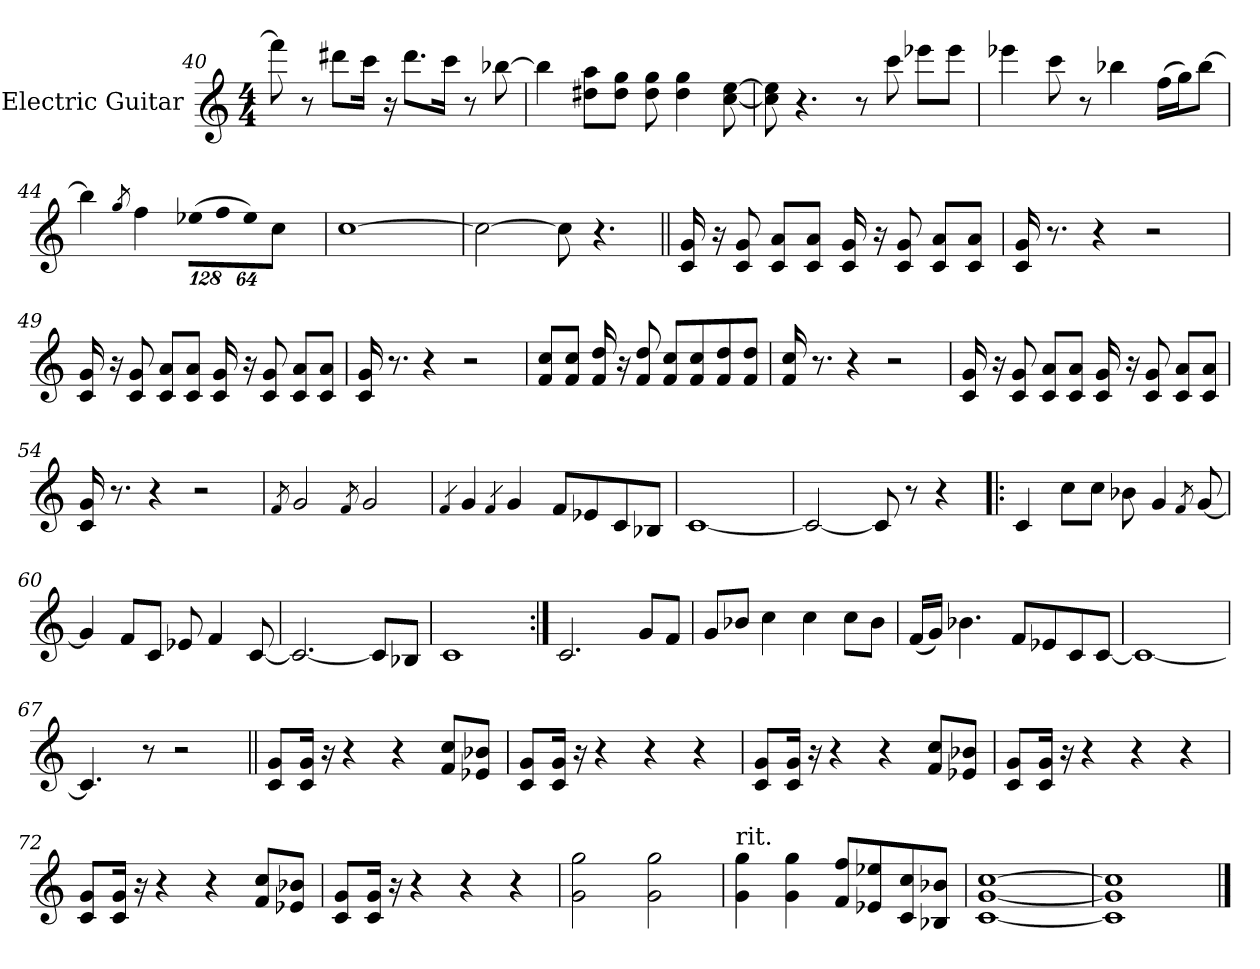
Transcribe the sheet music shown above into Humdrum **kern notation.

**kern
*part1
*staff1
*I"Electric Guitar
*I'E. Gtr.
*clefG2
*ITrd7c12
*k[]
*C:
*M4/4
=40
8ffi\]
8r
8dd#Xi\L
16cci\Jk
16r
8.dd#i\L
16cci\Jk
8r
[>8b-Xi\
=41
4b-i\]
8d#Xi\ 8aiL
8d#i\ 8giJ
8d#i\ 8gi
4d#i\ 4gi
[<8ci\ [>8ei
=42
8ci\] 8ei]
4.r
8r
8cci\
8ee-Xi\L
8ee-i\J
!!LO:LB:g=z
=43
4ee-Xi\
8cci\
8r
4b-Xi\
(16fi\LL
16gi\J)
[>8b-i\J
=44
4b-i\]
8qgi/
4fi\
*Xbrackettup
!LO:N:vis=8
(1024%85e-Xi\L
!LO:N:vis=8
1024%85fi\
!LO:N:vis=8
512%43e-i\J)
4ci\
=45
[>1ci
=46
2ci\_>
8ci\]
4.r
!!LO:PB:g=z
=47||
16Ci/ 16Gi
16r
8Ci/ 8Gi
8Ci/ 8AiL
8Ci/ 8AiJ
16Ci/ 16Gi
16r
8Ci/ 8Gi
8Ci/ 8AiL
8Ci/ 8AiJ
=48
16Ci/ 16Gi
8.r
4r
2r
=49
16Ci/ 16Gi
16r
8Ci/ 8Gi
8Ci/ 8AiL
8Ci/ 8AiJ
16Ci/ 16Gi
16r
8Ci/ 8Gi
8Ci/ 8AiL
8Ci/ 8AiJ
=50
16Ci/ 16Gi
8.r
4r
2r
!!LO:LB:g=z
=51
8Fi/ 8ciL
8Fi/ 8ciJ
16Fi/ 16di
16r
8Fi/ 8di
8Fi/ 8ciL
8Fi/ 8ci
8Fi/ 8di
8Fi/ 8diJ
=52
16Fi/ 16ci
8.r
4r
2r
=53
16Ci/ 16Gi
16r
8Ci/ 8Gi
8Ci/ 8AiL
8Ci/ 8AiJ
16Ci/ 16Gi
16r
8Ci/ 8Gi
8Ci/ 8AiL
8Ci/ 8AiJ
=54
16Ci/ 16Gi
8.r
4r
2r
!!LO:LB:g=z
=55
8qFi/
2Gi/
8qFi/
2Gi/
=56
4qFi/
4Gi/
4qFi/
4Gi/
8Fi/L
8E-Xi/
8Ci/
8BB-Xi/J
=57
[<1Ci
=58
2Ci/_<
8Ci/]
8r
4r
!!LO:LB:g=z
=59!|:
4Ci/
8ci\L
8ci\J
8B-Xi\
4Gi/
8qFi/
[<8Gi/
=60
4Gi/]
8Fi/L
8Ci/J
8E-Xi/
4Fi/
[<8Ci/
=61
2.Ci/_<
8Ci/L]
8BB-Xi/J
=62
1Ci
=63:|!
2.Ci/
8Gi/L
8Fi/J
!!LO:LB:g=z
=64
8Gi/L
8B-Xi/J
4ci\
4ci\
8ci\L
8B-i\J
=65
(16Fi/LL
16Gi/JJ)
4.B-Xi\
8Fi/L
8E-Xi/
8Ci/
[<8Ci/J
=66
1Ci_<
=67
4.Ci/]
8r
2r
!!LO:LB:g=z
=68||
8Ci/ 8GiL
16Ci/ 16GiJk
16r
4r
4r
8Fi/ 8ciL
8E-Xi/ 8B-XiJ
=69
8Ci/ 8GiL
16Ci/ 16GiJk
16r
4r
4r
4r
=70
8Ci/ 8GiL
16Ci/ 16GiJk
16r
4r
4r
8Fi/ 8ciL
8E-Xi/ 8B-XiJ
=71
8Ci/ 8GiL
16Ci/ 16GiJk
16r
4r
4r
4r
!!LO:LB:g=z
=72
8Ci/ 8GiL
16Ci/ 16GiJk
16r
4r
4r
8Fi/ 8ciL
8E-Xi/ 8B-XiJ
=73
8Ci/ 8GiL
16Ci/ 16GiJk
16r
4r
4r
4r
=74
2Gi\ 2gi
2Gi\ 2gi
=75
!LO:TX:t=rit.
4Gi\ 4gi
4Gi\ 4gi
8Fi/ 8fiL
8E-Xi/ 8e-Xi
8Ci/ 8ci
8BB-Xi/ 8B-XiJ
=76
[<1Ci [<1Gi [>1ci
=77
1Ci] 1Gi] 1ci]
==
*-
